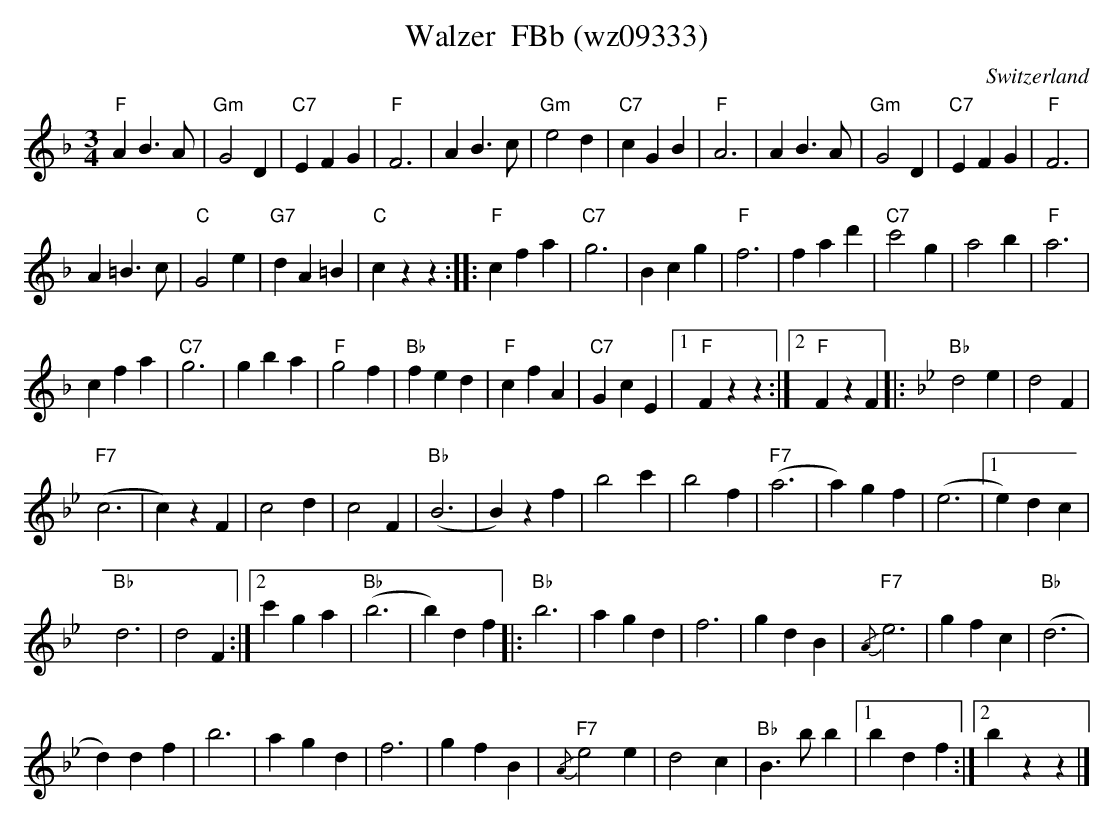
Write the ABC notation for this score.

X:1
T:Walzer  FBb (wz09333)
M:3/4
L:1/4
O:Switzerland
K:F major
"F"AB>A | "Gm"G2D | "C7"EFG | "F"F3 | AB>c | "Gm"e2d | "C7"cGB | "F"A3 | AB>A | "Gm"G2D | "C7"EFG | "F"F3 |
A=B>c | "C"G2e | "G7"dA=B | "C"czz :: "F"cfa | "C7"g3 | Bcg | "F"f3 | fad' | "C7"c'2g | a2b | "F"a3 |
cfa | "C7"g3 | gba | "F"g2f | "Bb"fed | "F"cfA | "C7"GcE |1 "F"Fzz :|2 "F"FzF |: [K:Bb] "Bb"d2e | d2F |
("F7"c3 | c)zF | c2d | c2F | ("Bb"B3 | B)zf | b2c' | b2f | ("F7"a3 | a)gf | (e3 |1 e)dc |
"Bb"d3 | d2F :|2 c'ga | ("Bb"b3 | b)df |: "Bb"b3 | agd | f3 | gdB | {/A}"F7"e3 | gfc | ("Bb"d3 |
d)df | b3 | agd | f3 | gfB | {/A}"F7"e2e | d2c | "Bb"B>bb |1 bdf :|2 bzz |]
